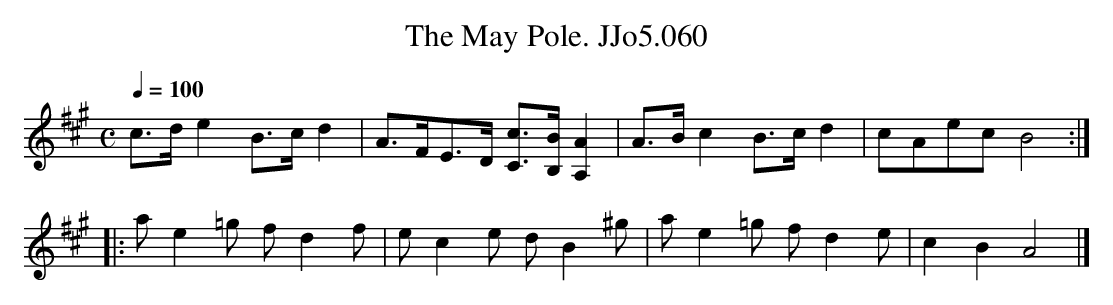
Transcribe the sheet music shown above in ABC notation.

X:1
T:May Pole. JJo5.060, The
M:C
L:1/8
Q:1/4=100
K:A
c>de2 B>cd2 | A>FE>D [Cc]>[BB,] [AA,]2 | A>Bc2 B>cd2 | cAec B4 :|
|: ae2=g fd2f | ec2e dB2^g | ae2=g fd2e | c2B2 A4 |]
